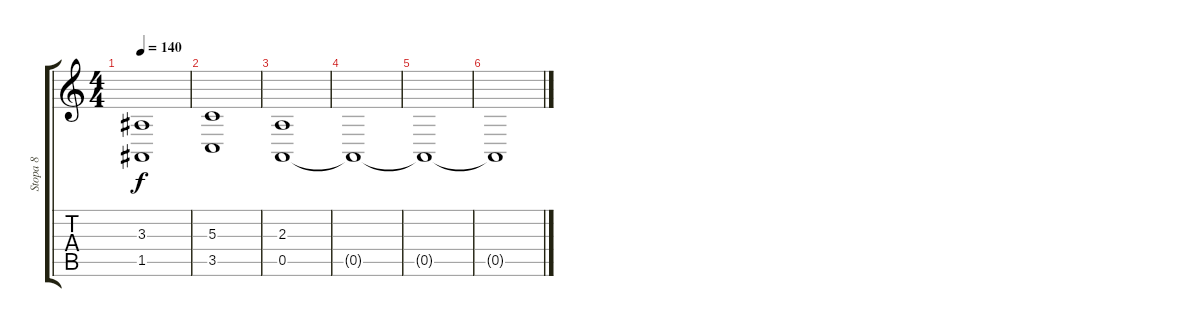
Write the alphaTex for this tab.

\track ("Stopa 8" "Stopa 8") {instrument stringensemble1}
\staff {score tabs}
\tuning (E4 B3 G3 D3 A2 E2) {hide}
\ts (4 4)
\tempo 140
\clef g2
\ks c
(3.3 1.5).1{dy f} |
(5.3 3.5).1 |
(2.3 0.5).1 |
0.5{t}.1 |
0.5{t}.1 |
0.5{t}.1
